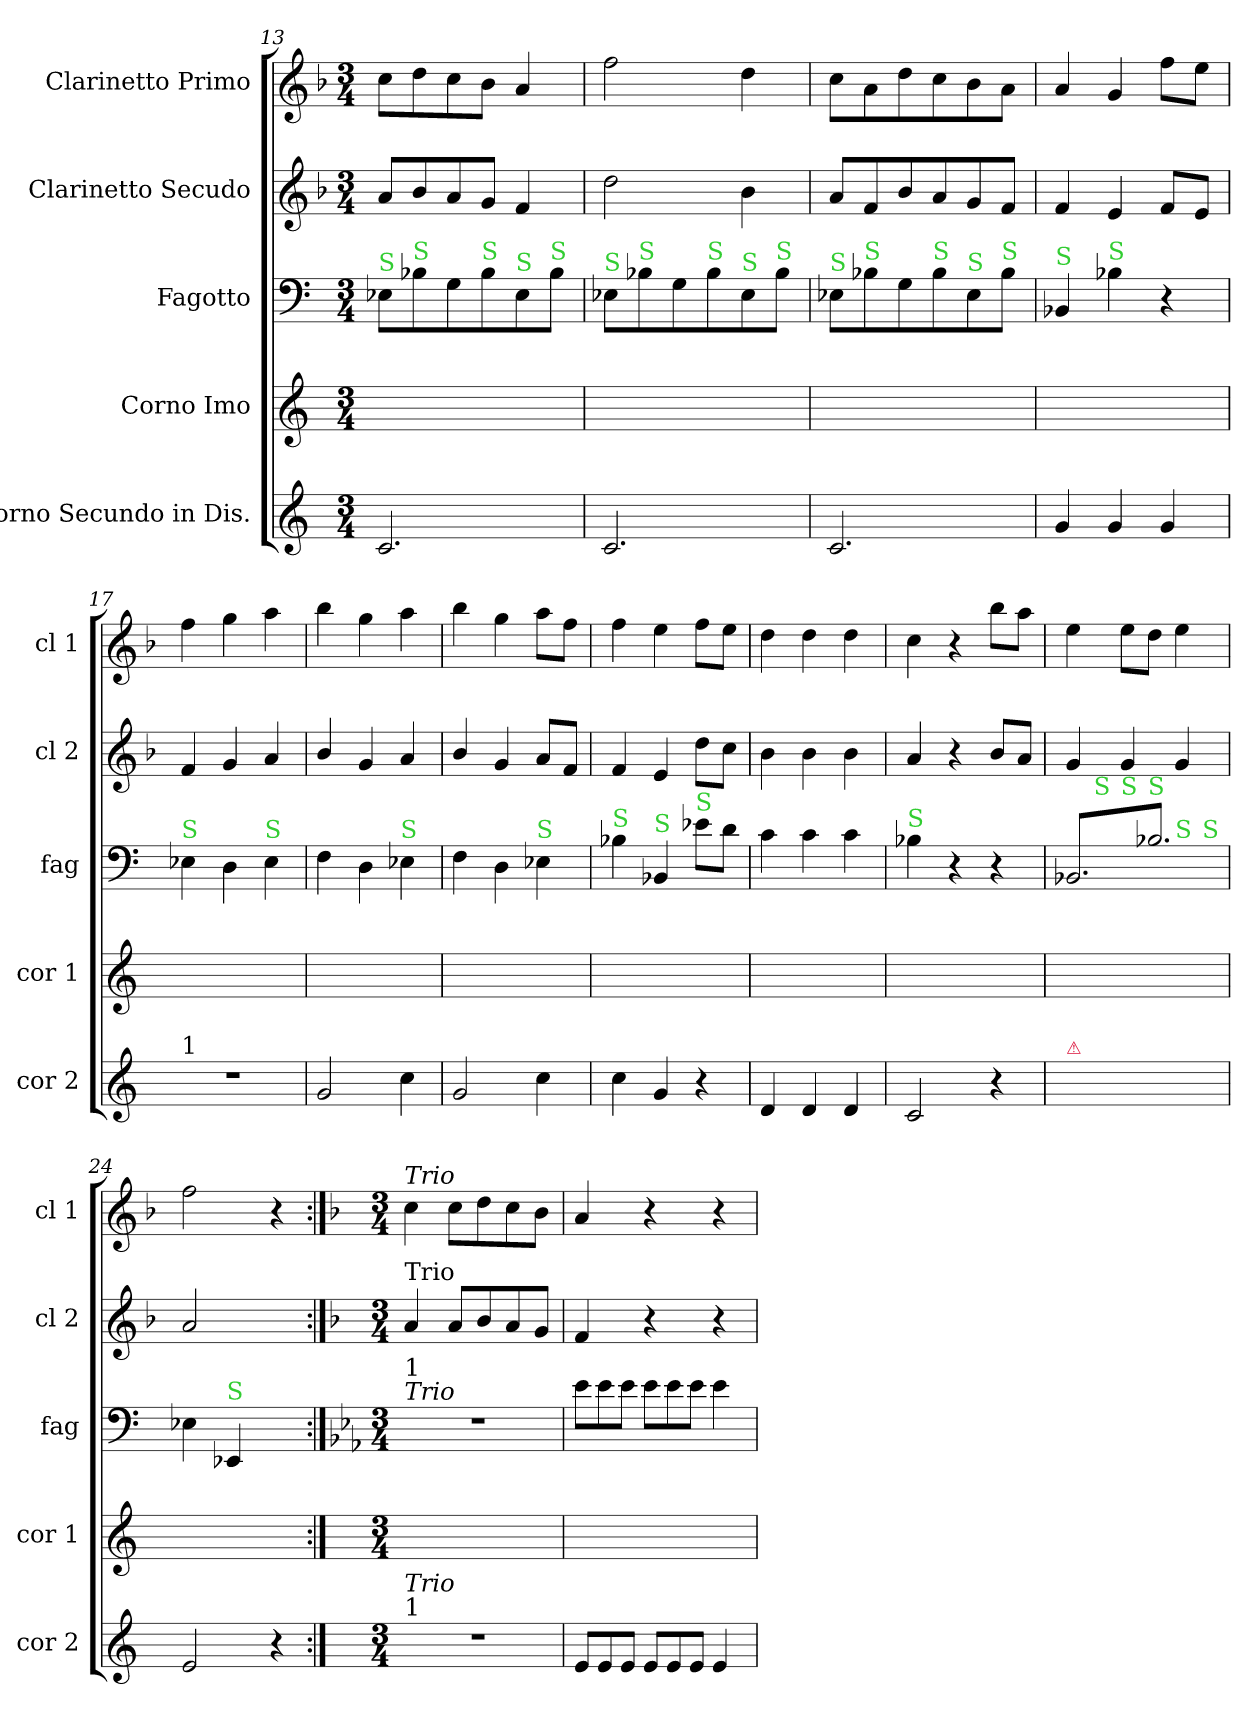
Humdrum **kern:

**kern	**kern	**kern	**kern	**kern
*part5	*part4	*part3	*part2	*part1
*staff5	*staff4	*staff3	*staff2	*staff1
*I"Corno Secundo in Dis.	*I"Corno Imo	*I"Fagotto	*I"Clarinetto Secudo	*I"Clarinetto Primo
*I'cor 2	*I'cor 1	*I'fag	*I'cl 2	*I'cl 1
*clefG2	*clefG2	*clefF4	*clefG2	*clefG2
*ITrd5c9	*ITrd5c9	*	*ITrd1c2	*ITrd1c2
*k[b-e-a-]	*k[b-e-a-]	*k[]	*k[b-e-a-]	*k[b-e-a-]
*E-:	*E-:	*	*E-:	*E-:
*M3/4	*M3/4	*M3/4	*M3/4	*M3/4
=13	=13	=13	=13	=13
!	!	!LO:TX:a:color=limegreen:t=S	!	!
2.E-/	2.ryy	8E-X\L	8g/L	8b-\L
!	!	!LO:TX:a:color=limegreen:t=S	!	!
.	.	8B-X\	8a-/	8cc\
.	.	8G\	8g/	8b-\
!	!	!LO:TX:a:color=limegreen:t=S	!	!
.	.	8B-\	8f/J	8a-\J
!	!	!LO:TX:a:color=limegreen:t=S	!	!
.	.	8E-\	4e-/	4g/
!	!	!LO:TX:a:color=limegreen:t=S	!	!
.	.	8B-\J	.	.
=14	=14	=14	=14	=14
!	!	!LO:TX:a:color=limegreen:t=S	!	!
2.E-/	2.ryy	8E-X\L	2cc\	2ee-\
!	!	!LO:TX:a:color=limegreen:t=S	!	!
.	.	8B-X\	.	.
.	.	8G\	.	.
!	!	!LO:TX:a:color=limegreen:t=S	!	!
.	.	8B-\	.	.
!	!	!LO:TX:a:color=limegreen:t=S	!	!
.	.	8E-\	4a-\	4cc\
!	!	!LO:TX:a:color=limegreen:t=S	!	!
.	.	8B-\J	.	.
=15	=15	=15	=15	=15
!	!	!LO:TX:a:color=limegreen:t=S	!	!
2.E-/	2.ryy	8E-X\L	8g/L	8b-\L
!	!	!LO:TX:a:color=limegreen:t=S	!	!
.	.	8B-X\	8e-/	8g\
.	.	8G\	8a-/	8cc\
!	!	!LO:TX:a:color=limegreen:t=S	!	!
.	.	8B-\	8g/	8b-\
!	!	!LO:TX:a:color=limegreen:t=S	!	!
.	.	8E-\	8f/	8a-\
!	!	!LO:TX:a:color=limegreen:t=S	!	!
.	.	8B-\J	8e-/J	8g\J
=16	=16	=16	=16	=16
!	!	!LO:TX:a:color=limegreen:t=S	!	!
4B-/	2.ryy	4BB-X/	4e-/	4g/
!	!	!LO:TX:a:color=limegreen:t=S	!	!
4B-/	.	4B-X\	4d/	4f/
4B-/	.	4r	8e-/L	8ee-\L
.	.	.	8d/J	8dd\J
=17	=17	=17	=17	=17
!	!	!LO:TX:a:color=limegreen:t=S	!	!
!LO:TX:a:t=1	!	!	!	!
2.r	2.ryy	4E-X\	4e-/	4ee-\
.	.	4D\	4f/	4ff\
!	!	!LO:TX:a:color=limegreen:t=S	!	!
.	.	4E-\	4g/	4gg\
=18	=18	=18	=18	=18
2B-/	2.ryy	4F\	4a-/	4aa-\
.	.	4D\	4f/	4ff\
!	!	!LO:TX:a:color=limegreen:t=S	!	!
4e-\	.	4E-X\	4g/	4gg\
=19	=19	=19	=19	=19
2B-/	2.ryy	4F\	4a-/	4aa-\
.	.	4D\	4f/	4ff\
!	!	!LO:TX:a:color=limegreen:t=S	!	!
4e-\	.	4E-X\	8g/L	8gg\L
.	.	.	8e-/J	8ee-\J
=20	=20	=20	=20	=20
!	!	!LO:TX:a:color=limegreen:t=S	!	!
4e-\	2.ryy	4B-X\	4e-/	4ee-\
!	!	!LO:TX:a:color=limegreen:t=S	!	!
4B-/	.	4BB-X/	4d/	4dd\
!	!	!LO:TX:a:color=limegreen:t=S	!	!
4r	.	8e-X\L	8cc\L	8ee-\L
.	.	8d\J	8b-\J	8dd\J
=21	=21	=21	=21	=21
4F/	2.ryy	4c\	4a-\	4cc\
4F/	.	4c\	4a-\	4cc\
4F/	.	4c\	4a-\	4cc\
=22	=22	=22	=22	=22
!	!	!LO:TX:a:color=limegreen:t=S	!	!
2E-/	2.ryy	4B-X\	4g/	4b-\
.	.	4r	4r	4r
4r	.	4r	8a-/L	8aa-\L
.	.	.	8g/J	8gg\J
=23	=23	=23	=23	=23
!	!	!LO:TX:a:color=limegreen:t=S	!	!
!	!	!LO:TX:a:color=crimson:t=⚠	!	!
!LO:TX:a:color=crimson:t=⚠	!	!	!	!
*	*	*^	*	*
*	*	*	*^	*	*
*	*	*	*	*^	*	*
*	*	*tremolo	*	*	*	*	*
2.ryy	2.ryy	8BB-X/L	8ryy	4ryy	2ryy	4f/	4dd\
!	!	!	!LO:TX:a:color=limegreen:t=S	!	!	!	!
.	.	8B-/	2ryy	.	.	.	.
!	!	!	!	!LO:TX:a:color=limegreen:t=S	!	!	!
.	.	8BB-X/	.	2ryy	.	4f/	8dd\L
!	!	!LO:TX:a:color=limegreen:t=S	!	!	!	!	!
.	.	8B-/	.	.	.	.	8cc\J
!	!	!	!	!	!LO:TX:a:color=limegreen:t=S	!	!
.	.	8BB-X/	.	.	4ryy	4f/	4dd\
!	!	!	!LO:TX:a:color=limegreen:t=S	!	!	!	!
.	.	8B-/J	8ryy	.	.	.	.
*	*	*Xtremolo	*	*	*	*	*
=24	=24	=24	=24	=24	=24	=24	=24
!	!	!LO:TX:a:color=limegreen:t=S	!	!	!	!	!
*	*	*v	*v	*v	*v	*	*
2G/	2.ryy	4E-X\	2g/	2ee-\
.	.	.	.	.
!	!	!LO:TX:a:color=limegreen:t=S	!	!
.	.	4EE-X/	.	.
4r	.	4ryy	4ryy	4r
=25:|!	=25:|!	=25:|!	=25:|!	=25:|!
*k[b-e-a-]	*k[b-e-a-]	*k[b-e-a-]	*k[b-e-a-]	*k[b-e-a-]
*M3/4	*M3/4	*M3/4	*M3/4	*M3/4
!	!	!	!	!LO:TX:a:i:t=Trio
!	!	!	!LO:TX:a:t=Trio	!
!	!	!LO:TX:a:i:t=Trio	!	!
!	!	!LO:TX:a:t=1	!	!
!LO:TX:a:t=1	!	!	!	!
!LO:TX:a:i:t=Trio	!	!	!	!
2.r	2.ryy	2.r	4g/	4b-\
.	.	.	8g/L	8b-\L
.	.	.	8a-/	8cc\
.	.	.	8g/	8b-\
.	.	.	8f/J	8a-\J
=26	=26	=26	=26	=26
*Xtuplet	*	*Xtuplet	*	*
12G/L	2.ryy	12e-\L	4e-/	4g/
12G/	.	12e-\	.	.
12G/J	.	12e-\J	.	.
12G/L	.	12e-\L	4r	4r
12G/	.	12e-\	.	.
12G/J	.	12e-\J	.	.
4G/	.	4e-\	4r	4r
=	=	=	=	=
*-	*-	*-	*-	*-
